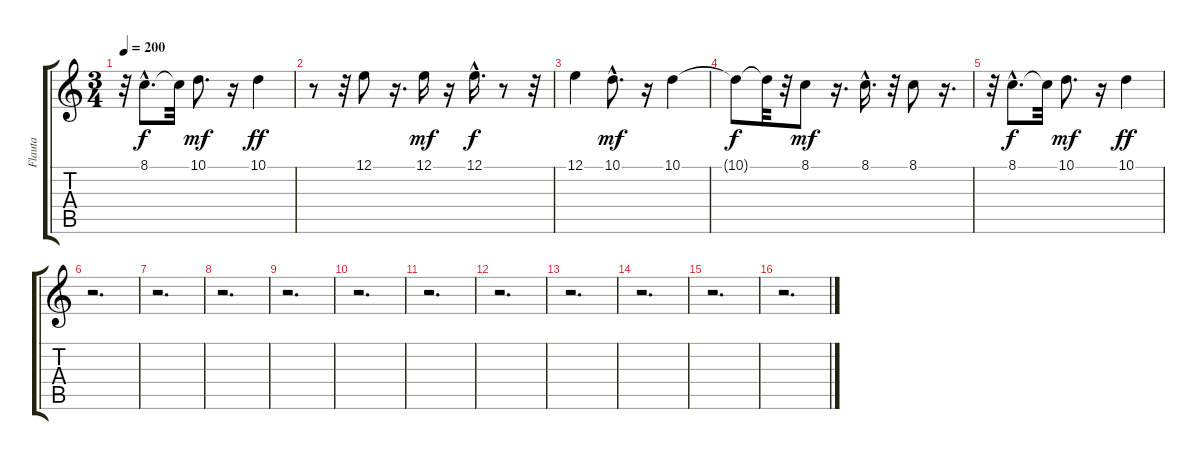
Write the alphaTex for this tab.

\track ("Flauta" "Flauta") {instrument ocarina}
\staff {score tabs}
\tuning (E4 B3 G3 D3 A2 E2) {hide}
\ts (3 4)
\tempo 200
\clef g2
\ks c
r.32{dy mf} 8.1{hac}.8{d dy f} 8.1{t}.32 10.1.8{d dy mf} r.16 10.1.4{dy ff} |
r.8 r.32 12.1.8 r.16{d} 12.1.16{dy mf} r.16 12.1{hac}.16{d dy f} r.8 r.32 |
12.1.4 10.1{hac}.8{d dy mf} r.16 10.1.4 |
10.1{t}.8{dy f} 10.1{t}.32 r.32 8.1.8{dy mf} r.16{d} 8.1{hac}.16{d} r.32 8.1.8 r.16{d} |
r.32 8.1{hac}.8{d dy f} 8.1{t}.32 10.1.8{d dy mf} r.16 10.1.4{dy ff} |
r.2{d} |
r.2{d} |
r.2{d} |
r.2{d} |
r.2{d} |
r.2{d} |
r.2{d} |
r.2{d} |
r.2{d} |
r.2{d} |
r.2{d}
